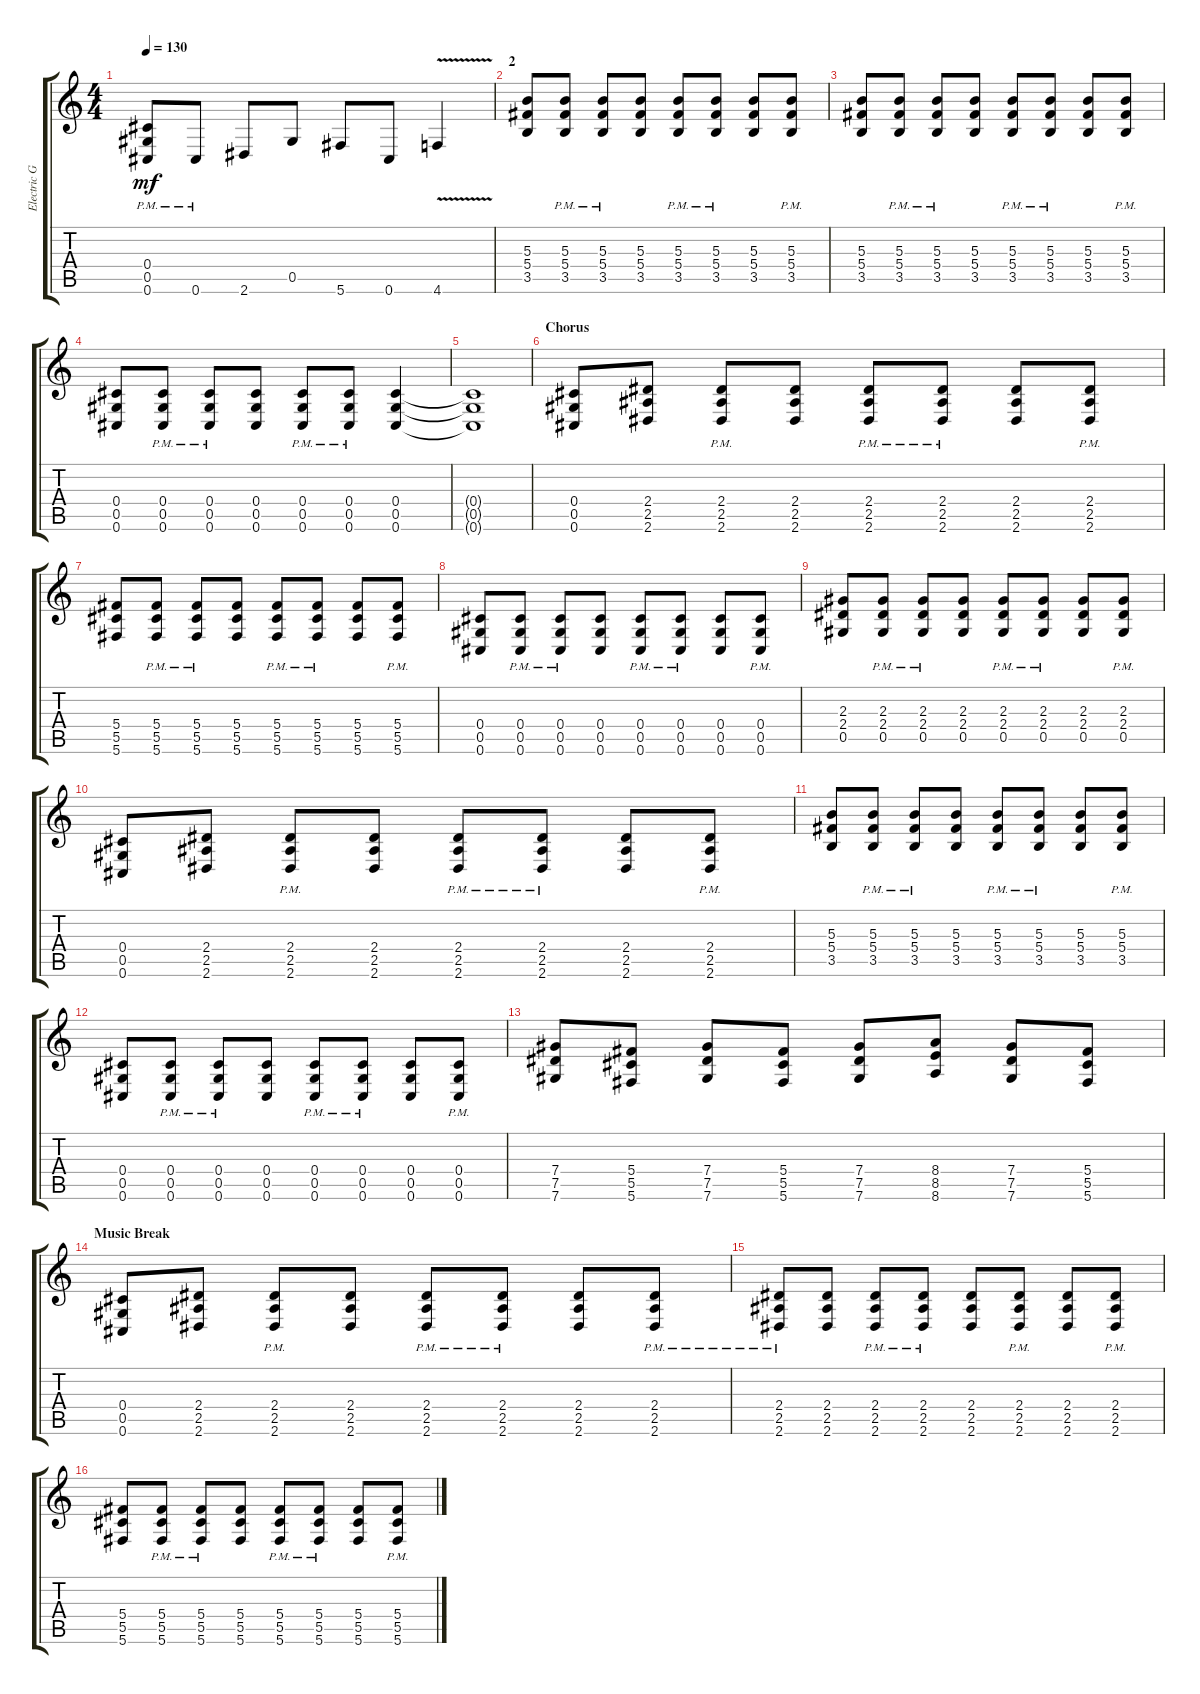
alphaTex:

\track ("Electric Guitar" "Electric G") {instrument distortionguitar}
\staff {score tabs}
\tuning (Eb4 Bb3 Gb3 Db3 Ab2 Db2) {hide}
\ts (4 4)
\tempo 130
\clef g2
\ks c
(0.4{pm} 0.5{pm} 0.6{pm}).8{dy mf} 0.6{pm}.8 2.6.8 0.5.8 5.6.8 0.6.8 4.6{v}.4 |
\section ("" "2")
(5.3 5.4 3.5).8 (5.3{pm} 5.4{pm} 3.5{pm}).8 (5.3{pm} 5.4{pm} 3.5{pm}).8 (5.3 5.4 3.5).8 (5.3{pm} 5.4{pm} 3.5{pm}).8 (5.3{pm} 5.4{pm} 3.5{pm}).8 (5.3 5.4 3.5).8 (5.3{pm} 5.4{pm} 3.5{pm}).8 |
(5.3 5.4 3.5).8 (5.3{pm} 5.4{pm} 3.5{pm}).8 (5.3{pm} 5.4{pm} 3.5{pm}).8 (5.3 5.4 3.5).8 (5.3{pm} 5.4{pm} 3.5{pm}).8 (5.3{pm} 5.4{pm} 3.5{pm}).8 (5.3 5.4 3.5).8 (5.3{pm} 5.4{pm} 3.5{pm}).8 |
(0.4 0.5 0.6).8 (0.4{pm} 0.5{pm} 0.6{pm}).8 (0.4{pm} 0.5{pm} 0.6{pm}).8 (0.4 0.5 0.6).8 (0.4{pm} 0.5{pm} 0.6{pm}).8 (0.4{pm} 0.5{pm} 0.6{pm}).8 (0.4 0.5 0.6).4 |
(0.4{t} 0.5{t} 0.6{t}).1 |
\section ("" "Chorus")
(0.4 0.5 0.6).8 (2.4 2.5 2.6).8 (2.4{pm} 2.5{pm} 2.6{pm}).8 (2.4 2.5 2.6).8 (2.4{pm} 2.5{pm} 2.6{pm}).8 (2.4{pm} 2.5{pm} 2.6{pm}).8 (2.4 2.5 2.6).8 (2.4{pm} 2.5{pm} 2.6{pm}).8 |
(5.4 5.5 5.6).8 (5.4{pm} 5.5{pm} 5.6{pm}).8 (5.4{pm} 5.5{pm} 5.6{pm}).8 (5.4 5.5 5.6).8 (5.4{pm} 5.5{pm} 5.6{pm}).8 (5.4{pm} 5.5{pm} 5.6{pm}).8 (5.4 5.5 5.6).8 (5.4{pm} 5.5{pm} 5.6{pm}).8 |
(0.4 0.5 0.6).8 (0.4{pm} 0.5{pm} 0.6{pm}).8 (0.4{pm} 0.5{pm} 0.6{pm}).8 (0.4 0.5 0.6).8 (0.4{pm} 0.5{pm} 0.6{pm}).8 (0.4{pm} 0.5{pm} 0.6{pm}).8 (0.4 0.5 0.6).8 (0.4{pm} 0.5{pm} 0.6{pm}).8 |
(2.3 2.4 0.5).8 (2.3{pm} 2.4{pm} 0.5{pm}).8 (2.3{pm} 2.4{pm} 0.5{pm}).8 (2.3 2.4 0.5).8 (2.3{pm} 2.4{pm} 0.5{pm}).8 (2.3{pm} 2.4{pm} 0.5{pm}).8 (2.3 2.4 0.5).8 (2.3{pm} 2.4{pm} 0.5{pm}).8 |
(0.4 0.5 0.6).8 (2.4 2.5 2.6).8 (2.4{pm} 2.5{pm} 2.6{pm}).8 (2.4 2.5 2.6).8 (2.4{pm} 2.5{pm} 2.6{pm}).8 (2.4{pm} 2.5{pm} 2.6{pm}).8 (2.4 2.5 2.6).8 (2.4{pm} 2.5{pm} 2.6{pm}).8 |
(5.3 5.4 3.5).8 (5.3{pm} 5.4{pm} 3.5{pm}).8 (5.3{pm} 5.4{pm} 3.5{pm}).8 (5.3 5.4 3.5).8 (5.3{pm} 5.4{pm} 3.5{pm}).8 (5.3{pm} 5.4{pm} 3.5{pm}).8 (5.3 5.4 3.5).8 (5.3{pm} 5.4{pm} 3.5{pm}).8 |
(0.4 0.5 0.6).8 (0.4{pm} 0.5{pm} 0.6{pm}).8 (0.4{pm} 0.5{pm} 0.6{pm}).8 (0.4 0.5 0.6).8 (0.4{pm} 0.5{pm} 0.6{pm}).8 (0.4{pm} 0.5{pm} 0.6{pm}).8 (0.4 0.5 0.6).8 (0.4{pm} 0.5{pm} 0.6{pm}).8 |
(7.4 7.5 7.6).8 (5.4 5.5 5.6).8 (7.4 7.5 7.6).8 (5.4 5.5 5.6).8 (7.4 7.5 7.6).8 (8.4 8.5 8.6).8 (7.4 7.5 7.6).8 (5.4 5.5 5.6).8 |
\section ("" "Music Break")
(0.4 0.5 0.6).8 (2.4 2.5 2.6).8 (2.4{pm} 2.5{pm} 2.6{pm}).8 (2.4 2.5 2.6).8 (2.4{pm} 2.5{pm} 2.6{pm}).8 (2.4{pm} 2.5{pm} 2.6{pm}).8 (2.4 2.5 2.6).8 (2.4{pm} 2.5{pm} 2.6{pm}).8 |
(2.4{pm} 2.5{pm} 2.6{pm}).8 (2.4 2.5 2.6).8 (2.4{pm} 2.5{pm} 2.6{pm}).8 (2.4{pm} 2.5{pm} 2.6{pm}).8 (2.4 2.5 2.6).8 (2.4{pm} 2.5{pm} 2.6{pm}).8 (2.4 2.5 2.6).8 (2.4{pm} 2.5{pm} 2.6{pm}).8 |
(5.4 5.5 5.6).8 (5.4{pm} 5.5{pm} 5.6{pm}).8 (5.4{pm} 5.5{pm} 5.6{pm}).8 (5.4 5.5 5.6).8 (5.4{pm} 5.5{pm} 5.6{pm}).8 (5.4{pm} 5.5{pm} 5.6{pm}).8 (5.4 5.5 5.6).8 (5.4{pm} 5.5{pm} 5.6{pm}).8
